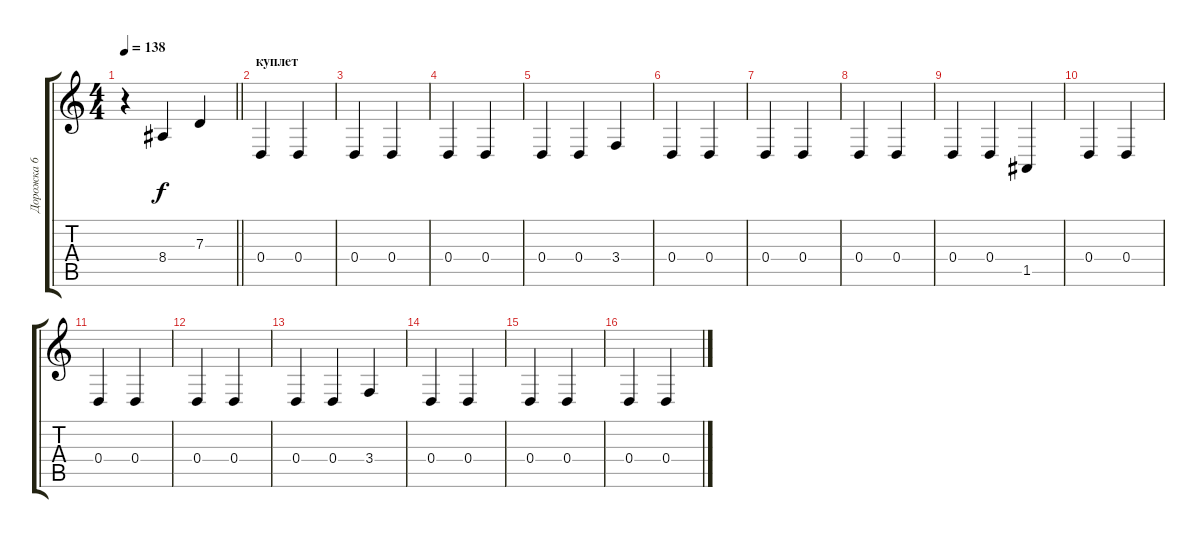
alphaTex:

\track ("Дорожка 6" "Дорожка 6") {instrument electricgrandpiano}
\staff {score tabs}
\tuning (E4 B3 G3 D3 A2 E2) {hide}
\ts (4 4)
\tempo 138
\clef g2
\barLineRight lightlight
\ks c
r.4{dy f} 8.4.4 7.3.4 |
\section ("" "куплет")
0.4.4{instrument sitar} 0.4.4 |
0.4.4 0.4.4 |
0.4.4 0.4.4 |
0.4.4 0.4.4 3.4.4 |
0.4.4 0.4.4 |
0.4.4 0.4.4 |
0.4.4 0.4.4 |
0.4.4 0.4.4 1.5.4 |
0.4.4{instrument sitar} 0.4.4 |
0.4.4 0.4.4 |
0.4.4 0.4.4 |
0.4.4 0.4.4 3.4.4 |
0.4.4 0.4.4 |
0.4.4 0.4.4 |
0.4.4 0.4.4
